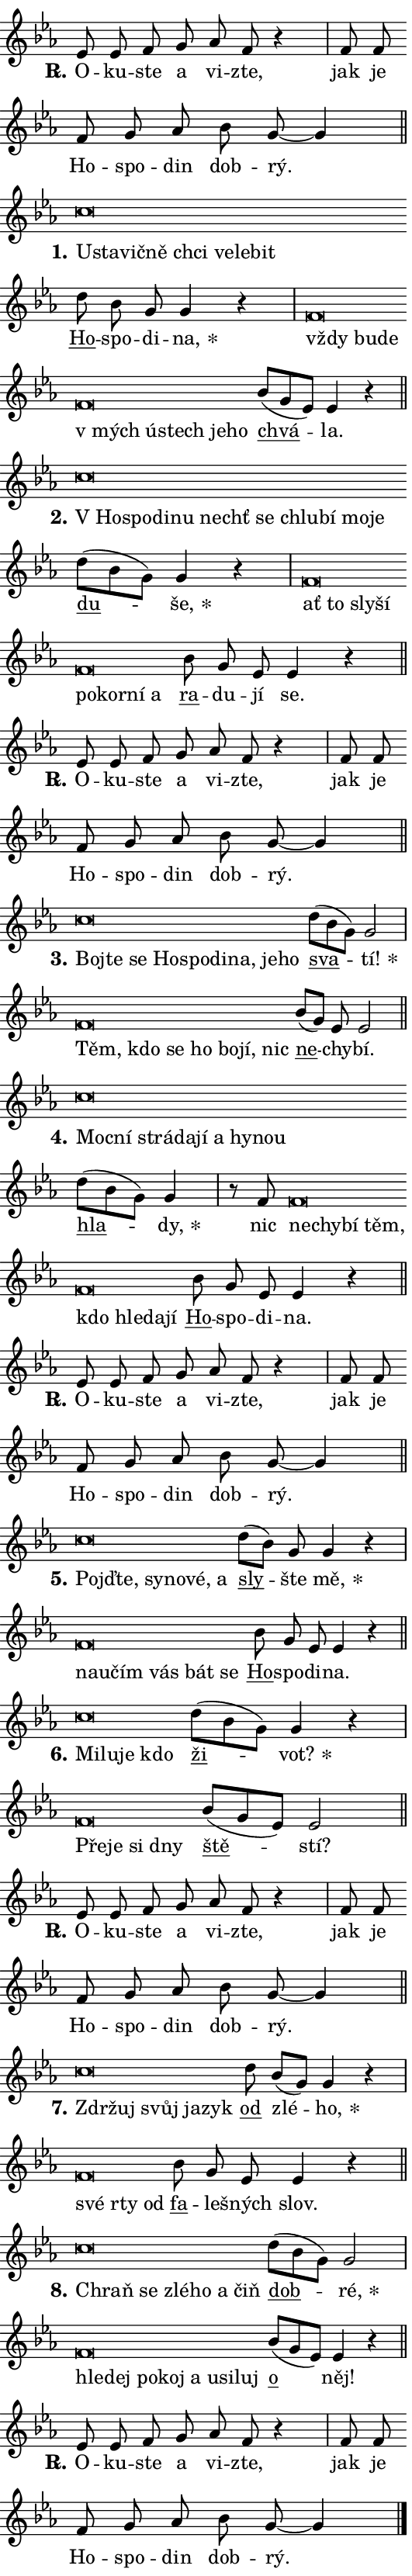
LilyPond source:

\version "2.24.0"
\header { tagline = "" }
\paper {
  indent = 0\cm
  top-margin = 0\cm
  right-margin = 0.13\cm % to fit lyric hyphens
  bottom-margin = 0\cm
  left-margin = 0\cm
  paper-width = 9\cm
  page-breaking = #ly:one-page-breaking
  system-system-spacing.basic-distance = #11
  score-system-spacing.basic-distance = #11
  ragged-last = ##f
}


%% Author: Thomas Morley
%% https://lists.gnu.org/archive/html/lilypond-user/2020-05/msg00002.html
#(define (line-position grob)
"Returns position of @var[grob} in current system:
   @code{'start}, if at first time-step
   @code{'end}, if at last time-step
   @code{'middle} otherwise
"
  (let* ((col (ly:item-get-column grob))
         (ln (ly:grob-object col 'left-neighbor))
         (rn (ly:grob-object col 'right-neighbor))
         (col-to-check-left (if (ly:grob? ln) ln col))
         (col-to-check-right (if (ly:grob? rn) rn col))
         (break-dir-left
           (and
             (ly:grob-property col-to-check-left 'non-musical #f)
             (ly:item-break-dir col-to-check-left)))
         (break-dir-right
           (and
             (ly:grob-property col-to-check-right 'non-musical #f)
             (ly:item-break-dir col-to-check-right))))
        (cond ((eqv? 1 break-dir-left) 'start)
              ((eqv? -1 break-dir-right) 'end)
              (else 'middle))))

#(define (tranparent-at-line-position vctor)
  (lambda (grob)
  "Relying on @code{line-position} select the relevant enry from @var{vctor}.
Used to determine transparency,"
    (case (line-position grob)
      ((end) (not (vector-ref vctor 0)))
      ((middle) (not (vector-ref vctor 1)))
      ((start) (not (vector-ref vctor 2))))))

noteHeadBreakVisibility =
#(define-music-function (break-visibility)(vector?)
"Makes @code{NoteHead}s transparent relying on @var{break-visibility}"
#{
  \override NoteHead.transparent =
    #(tranparent-at-line-position break-visibility)
#})

#(define delete-ledgers-for-transparent-note-heads
  (lambda (grob)
    "Reads whether a @code{NoteHead} is transparent.
If so this @code{NoteHead} is removed from @code{'note-heads} from
@var{grob}, which is supposed to be @code{LedgerLineSpanner}.
As a result ledgers are not printed for this @code{NoteHead}"
    (let* ((nhds-array (ly:grob-object grob 'note-heads))
           (nhds-list
             (if (ly:grob-array? nhds-array)
                 (ly:grob-array->list nhds-array)
                 '()))
           ;; Relies on the transparent-property being done before
           ;; Staff.LedgerLineSpanner.after-line-breaking is executed.
           ;; This is fragile ...
           (to-keep
             (remove
               (lambda (nhd)
                 (ly:grob-property nhd 'transparent #f))
               nhds-list)))
      ;; TODO find a better method to iterate over grob-arrays, similiar
      ;; to filter/remove etc for lists
      ;; For now rebuilt from scratch
      (set! (ly:grob-object grob 'note-heads)  '())
      (for-each
        (lambda (nhd)
          (ly:pointer-group-interface::add-grob grob 'note-heads nhd))
        to-keep))))

squashNotes = {
  \override NoteHead.X-extent = #'(-0.2 . 0.2)
  \override NoteHead.Y-extent = #'(-0.75 . 0)
  \override NoteHead.stencil =
    #(lambda (grob)
       (let ((pos (ly:grob-property grob 'staff-position)))
         (begin
           (if (< pos -7) (display "ERROR: Lower brevis then expected\n") (display ""))
           (if (<= pos -6) ly:text-interface::print ly:note-head::print))))
}
unSquashNotes = {
  \revert NoteHead.X-extent
  \revert NoteHead.Y-extent
  \revert NoteHead.stencil
}

hideNotes = \noteHeadBreakVisibility #begin-of-line-visible
unHideNotes = \noteHeadBreakVisibility #all-visible

% work-around for resetting accidentals
% https://lilypond.org/doc/v2.23/Documentation/notation/displaying-rhythms#unmetered-music
cadenzaMeasure = {
  \cadenzaOff
  \partial 1024 s1024
  \cadenzaOn
}

#(define-markup-command (accent layout props text) (markup?)
  "Underline accented syllable"
  (interpret-markup layout props
    #{\markup \override #'(offset . 4.3) \underline { #text }#}))

responsum = \markup \concat {
  "R" \hspace #-1.05 \path #0.1 #'((moveto 0 0.07) (lineto 0.9 0.8)) \hspace #0.05 "."
}

spaceSize = #0.6828661417322834 % exact space size for TeX Gyre Schola

\layout {
  \context {
    \Staff
    \remove "Time_signature_engraver"
    \override LedgerLineSpanner.after-line-breaking = #delete-ledgers-for-transparent-note-heads
  }
  \context {
    \Lyrics {
      \override LyricSpace.minimum-distance = \spaceSize
      \override LyricText.font-name = #"TeX Gyre Schola"
      \override LyricText.font-size = 1
      \override StanzaNumber.font-name = #"TeX Gyre Schola Bold"
      \override StanzaNumber.font-size = 1
    }
  }
  \context {
    \Score 
    \override NoteHead.text =
      #(lambda (grob) 
        (let ((pos (ly:grob-property grob 'staff-position)))
          #{\markup {
            \combine
              \halign #-0.55 \raise #(if (= pos -6) 0 0.5) \override #'(thickness . 2) \draw-line #'(3.2 . 0)
              \musicglyph "noteheads.sM1"
          }#}))
  }
}

% magnetic-lyrics.ily
%
%   written by
%     Jean Abou Samra <jean@abou-samra.fr>
%     Werner Lemberg <wl@gnu.org>
%
%   adapted by
%     Jiri Hon <jiri.hon@gmail.com>
%
% Version 2022-Apr-15

% https://www.mail-archive.com/lilypond-user@gnu.org/msg149350.html

#(define (Left_hyphen_pointer_engraver context)
   "Collect syllable-hyphen-syllable occurrences in lyrics and store
them in properties.  This engraver only looks to the left.  For
example, if the lyrics input is @code{foo -- bar}, it does the
following.

@itemize @bullet
@item
Set the @code{text} property of the @code{LyricHyphen} grob between
@q{foo} and @q{bar} to @code{foo}.

@item
Set the @code{left-hyphen} property of the @code{LyricText} grob with
text @q{foo} to the @code{LyricHyphen} grob between @q{foo} and
@q{bar}.
@end itemize

Use this auxiliary engraver in combination with the
@code{lyric-@/text::@/apply-@/magnetic-@/offset!} hook."
   (let ((hyphen #f)
         (text #f))
     (make-engraver
      (acknowledgers
       ((lyric-syllable-interface engraver grob source-engraver)
        (set! text grob)))
      (end-acknowledgers
       ((lyric-hyphen-interface engraver grob source-engraver)
        ;(when (not (grob::has-interface grob 'lyric-space-interface))
          (set! hyphen grob)));)
      ((stop-translation-timestep engraver)
       (when (and text hyphen)
         (ly:grob-set-object! text 'left-hyphen hyphen))
       (set! text #f)
       (set! hyphen #f)))))

#(define (lyric-text::apply-magnetic-offset! grob)
   "If the space between two syllables is less than the value in
property @code{LyricText@/.details@/.squash-threshold}, move the right
syllable to the left so that it gets concatenated with the left
syllable.

Use this function as a hook for
@code{LyricText@/.after-@/line-@/breaking} if the
@code{Left_@/hyphen_@/pointer_@/engraver} is active."
   (let ((hyphen (ly:grob-object grob 'left-hyphen #f)))
     (when hyphen
       (let ((left-text (ly:spanner-bound hyphen LEFT)))
         (when (grob::has-interface left-text 'lyric-syllable-interface)
           (let* ((common (ly:grob-common-refpoint grob left-text X))
                  (this-x-ext (ly:grob-extent grob common X))
                  (left-x-ext
                   (begin
                     ;; Trigger magnetism for left-text.
                     (ly:grob-property left-text 'after-line-breaking)
                     (ly:grob-extent left-text common X)))
                  ;; `delta` is the gap width between two syllables.
                  (delta (- (interval-start this-x-ext)
                            (interval-end left-x-ext)))
                  (details (ly:grob-property grob 'details))
                  (threshold (assoc-get 'squash-threshold details 0.2)))
             (when (< delta threshold)
               (let* (;; We have to manipulate the input text so that
                      ;; ligatures crossing syllable boundaries are not
                      ;; disabled.  For languages based on the Latin
                      ;; script this is essentially a beautification.
                      ;; However, for non-Western scripts it can be a
                      ;; necessity.
                      (lt (ly:grob-property left-text 'text))
                      (rt (ly:grob-property grob 'text))
                      (is-space (grob::has-interface hyphen 'lyric-space-interface))
                      (space (if is-space " " ""))
                      (extra-delta (if is-space spaceSize 0))
                      ;; Append new syllable.
                      (ltrt-space (if (and (string? lt) (string? rt))
                                (string-append lt space rt)
                                (make-concat-markup (list lt space rt))))
                      ;; Right-align `ltrt` to the right side.
                      (ltrt-space-markup (grob-interpret-markup
                               grob
                               (make-translate-markup
                                (cons (interval-length this-x-ext) 0)
                                (make-right-align-markup ltrt-space)))))
                 (begin
                   ;; Don't print `left-text`.
                   (ly:grob-set-property! left-text 'stencil #f)
                   ;; Set text and stencil (which holds all collected
                   ;; syllables so far) and shift it to the left.
                   (ly:grob-set-property! grob 'text ltrt-space)
                   (ly:grob-set-property! grob 'stencil ltrt-space-markup)
                   (ly:grob-translate-axis! grob (- (- delta extra-delta)) X))))))))))


#(define (lyric-hyphen::displace-bounds-first grob)
   ;; Make very sure this callback isn't triggered too early.
   (let ((left (ly:spanner-bound grob LEFT))
         (right (ly:spanner-bound grob RIGHT)))
     (ly:grob-property left 'after-line-breaking)
     (ly:grob-property right 'after-line-breaking)
     (ly:lyric-hyphen::print grob)))

squashThreshold = #0.4

\layout {
  \context {
    \Lyrics
    \consists #Left_hyphen_pointer_engraver
    \override LyricText.after-line-breaking =
      #lyric-text::apply-magnetic-offset!
    \override LyricHyphen.stencil = #lyric-hyphen::displace-bounds-first
    \override LyricText.details.squash-threshold = \squashThreshold
    \override LyricHyphen.minimum-distance = 0
    \override LyricHyphen.minimum-length = \squashThreshold
  }
}

squashText = \override LyricText.details.squash-threshold = 9999
unSquashText = \override LyricText.details.squash-threshold = \squashThreshold

leftText = \override LyricText.self-alignment-X = #LEFT
unLeftText = \revert LyricText.self-alignment-X

starOffset = #(lambda (grob) 
                (let ((x_offset (ly:self-alignment-interface::aligned-on-x-parent grob)))
                  (if (= x_offset 0) 0 (+ x_offset 1.2))))

star = #(define-music-function (syllable)(string?)
"Append star separator at the end of a syllable"
#{
  \once \override LyricText.X-offset = #starOffset
  \lyricmode { \markup {
    #syllable
    \override #'((font-name . "TeX Gyre Schola Bold")) \hspace #0.2 \lower #0.65 \larger "*"
  } }
#})

starAccent = #(define-music-function (syllable)(string?)
"Append star separator at the end of a syllable and make accent"
#{
  \once \override LyricText.X-offset = #starOffset
  \lyricmode { \markup {
    \accent #syllable
    \override #'((font-name . "TeX Gyre Schola Bold")) \hspace #0.2 \lower #0.65 \larger "*"
  } }
#})

breath = #(define-music-function (syllable)(string?)
"Append breathing indicator at the end of a syllable"
#{
  \lyricmode { \markup { #syllable "+" } }
#})

optionalBreath = #(define-music-function (syllable)(string?)
"Append optional breathing indicator at the end of a syllable"
#{
  \lyricmode { \markup { #syllable "(+)" } }
#})


\score {
    <<
        \new Voice = "melody" { \cadenzaOn \key es \major \relative { es'8 es f g as f r4 \cadenzaMeasure \bar "|" f8 f \bar "" f g as \bar "" bes g~ g4 \cadenzaMeasure \bar "||" \break } }
        \new Lyrics \lyricsto "melody" { \lyricmode { \set stanza = \responsum
O -- ku -- ste a vi -- zte, jak je Ho -- spo -- din dob -- rý. } }
    >>
    \layout {}
}

\score {
    <<
        \new Voice = "melody" { \cadenzaOn \key es \major \relative { \squashNotes c''\breve*1/16 \hideNotes \breve*1/16 \bar "" \breve*1/16 \bar "" \breve*1/16 \bar "" \breve*1/16 \bar "" \breve*1/16 \bar "" \breve*1/16 \breve*1/16 \bar "" \unHideNotes \unSquashNotes \bar "" d8 bes g g4 r \cadenzaMeasure \bar "|" \squashNotes f\breve*1/16 \hideNotes \breve*1/16 \bar "" \breve*1/16 \bar "" \breve*1/16 \bar "" \breve*1/16 \bar "" \breve*1/16 \bar "" \breve*1/16 \breve*1/16 \bar "" \unHideNotes \unSquashNotes \bar "" bes8[( g es)] es4 r \cadenzaMeasure \bar "||" \break } }
        \new Lyrics \lyricsto "melody" { \lyricmode { \set stanza = "1."
\leftText U -- \squashText sta -- vič -- ně chci ve -- le -- bit \unLeftText \unSquashText \markup \accent Ho -- spo -- di -- \star na, \leftText vždy \squashText bu -- de "v mých" ú -- stech je -- ho \unLeftText \unSquashText \markup \accent chvá -- la. } }
    >>
    \layout {}
}

\score {
    <<
        \new Voice = "melody" { \cadenzaOn \key es \major \relative { \squashNotes c''\breve*1/16 \hideNotes \breve*1/16 \bar "" \breve*1/16 \bar "" \breve*1/16 \bar "" \breve*1/16 \bar "" \breve*1/16 \bar "" \breve*1/16 \bar "" \breve*1/16 \bar "" \breve*1/16 \breve*1/16 \bar "" \unHideNotes \unSquashNotes \bar "" d8[( bes g)] g4 r \cadenzaMeasure \bar "|" \squashNotes f\breve*1/16 \hideNotes \breve*1/16 \bar "" \breve*1/16 \bar "" \breve*1/16 \bar "" \breve*1/16 \bar "" \breve*1/16 \bar "" \breve*1/16 \breve*1/16 \bar "" \unHideNotes \unSquashNotes \bar "" bes8 g es es4 r \cadenzaMeasure \bar "||" \break } }
        \new Lyrics \lyricsto "melody" { \lyricmode { \set stanza = "2."
\leftText "V Ho" -- \squashText spo -- di -- nu nechť se chlu -- bí mo -- je \unLeftText \unSquashText \markup \accent du -- \star še, \leftText ať \squashText to sly -- ší po -- kor -- ní a \unLeftText \unSquashText \markup \accent ra -- du -- jí se. } }
    >>
    \layout {}
}

\score {
    <<
        \new Voice = "melody" { \cadenzaOn \key es \major \relative { es'8 es f g as f r4 \cadenzaMeasure \bar "|" f8 f \bar "" f g as \bar "" bes g~ g4 \cadenzaMeasure \bar "||" \break } }
        \new Lyrics \lyricsto "melody" { \lyricmode { \set stanza = \responsum
O -- ku -- ste a vi -- zte, jak je Ho -- spo -- din dob -- rý. } }
    >>
    \layout {}
}

\score {
    <<
        \new Voice = "melody" { \cadenzaOn \key es \major \relative { \squashNotes c''\breve*1/16 \hideNotes \breve*1/16 \bar "" \breve*1/16 \bar "" \breve*1/16 \bar "" \breve*1/16 \bar "" \breve*1/16 \bar "" \breve*1/16 \bar "" \breve*1/16 \breve*1/16 \bar "" \unHideNotes \unSquashNotes \bar "" d8[( bes g)] g2 \cadenzaMeasure \bar "|" \squashNotes f\breve*1/16 \hideNotes \breve*1/16 \bar "" \breve*1/16 \bar "" \breve*1/16 \bar "" \breve*1/16 \bar "" \breve*1/16 \breve*1/16 \bar "" \unHideNotes \unSquashNotes \bar "" bes8[( g)] es es2 \cadenzaMeasure \bar "||" \break } }
        \new Lyrics \lyricsto "melody" { \lyricmode { \set stanza = "3."
\leftText Boj -- \squashText te se Ho -- spo -- di -- na, je -- ho \unLeftText \unSquashText \markup \accent sva -- \star tí! \leftText Těm, \squashText kdo se ho bo -- jí, nic \unLeftText \unSquashText \markup \accent ne -- chy -- bí. } }
    >>
    \layout {}
}

\score {
    <<
        \new Voice = "melody" { \cadenzaOn \key es \major \relative { \squashNotes c''\breve*1/16 \hideNotes \breve*1/16 \bar "" \breve*1/16 \bar "" \breve*1/16 \bar "" \breve*1/16 \bar "" \breve*1/16 \bar "" \breve*1/16 \breve*1/16 \bar "" \unHideNotes \unSquashNotes \bar "" d8[( bes g)] g4 \cadenzaMeasure \bar "|" r8 f8 \squashNotes f\breve*1/16 \hideNotes \breve*1/16 \bar "" \breve*1/16 \bar "" \breve*1/16 \bar "" \breve*1/16 \bar "" \breve*1/16 \bar "" \breve*1/16 \breve*1/16 \bar "" \unHideNotes \unSquashNotes \bar "" bes8 g es es4 r \cadenzaMeasure \bar "||" \break } }
        \new Lyrics \lyricsto "melody" { \lyricmode { \set stanza = "4."
\leftText Moc -- \squashText ní strá -- da -- jí a hy -- nou \unLeftText \unSquashText \markup \accent hla -- \star dy, nic \leftText ne -- \squashText chy -- bí těm, kdo hle -- da -- jí \unLeftText \unSquashText \markup \accent Ho -- spo -- di -- na. } }
    >>
    \layout {}
}

\score {
    <<
        \new Voice = "melody" { \cadenzaOn \key es \major \relative { es'8 es f g as f r4 \cadenzaMeasure \bar "|" f8 f \bar "" f g as \bar "" bes g~ g4 \cadenzaMeasure \bar "||" \break } }
        \new Lyrics \lyricsto "melody" { \lyricmode { \set stanza = \responsum
O -- ku -- ste a vi -- zte, jak je Ho -- spo -- din dob -- rý. } }
    >>
    \layout {}
}

\score {
    <<
        \new Voice = "melody" { \cadenzaOn \key es \major \relative { \squashNotes c''\breve*1/16 \hideNotes \breve*1/16 \bar "" \breve*1/16 \bar "" \breve*1/16 \bar "" \breve*1/16 \breve*1/16 \bar "" \unHideNotes \unSquashNotes \bar "" d8[( bes)] g g4 r \cadenzaMeasure \bar "|" \squashNotes f\breve*1/16 \hideNotes \breve*1/16 \bar "" \breve*1/16 \bar "" \breve*1/16 \bar "" \breve*1/16 \breve*1/16 \bar "" \unHideNotes \unSquashNotes \bar "" bes8 g es es4 r \cadenzaMeasure \bar "||" \break } }
        \new Lyrics \lyricsto "melody" { \lyricmode { \set stanza = "5."
\leftText Pojď -- \squashText te, sy -- no -- vé, a \unLeftText \unSquashText \markup \accent sly -- šte \star mě, \leftText na -- \squashText u -- čím vás bát se \unLeftText \unSquashText \markup \accent Ho -- spo -- di -- na. } }
    >>
    \layout {}
}

\score {
    <<
        \new Voice = "melody" { \cadenzaOn \key es \major \relative { \squashNotes c''\breve*1/16 \hideNotes \breve*1/16 \bar "" \breve*1/16 \breve*1/16 \bar "" \unHideNotes \unSquashNotes \bar "" d8[( bes g)] g4 r \cadenzaMeasure \bar "|" \squashNotes f\breve*1/16 \hideNotes \breve*1/16 \bar "" \breve*1/16 \breve*1/16 \bar "" \unHideNotes \unSquashNotes \bar "" bes8[( g es)] es2 \cadenzaMeasure \bar "||" \break } }
        \new Lyrics \lyricsto "melody" { \lyricmode { \set stanza = "6."
\leftText Mi -- \squashText lu -- je kdo \unLeftText \unSquashText \markup \accent ži -- \star vot? \leftText Pře -- \squashText je si dny \unLeftText \unSquashText \markup \accent ště -- stí? } }
    >>
    \layout {}
}

\score {
    <<
        \new Voice = "melody" { \cadenzaOn \key es \major \relative { es'8 es f g as f r4 \cadenzaMeasure \bar "|" f8 f \bar "" f g as \bar "" bes g~ g4 \cadenzaMeasure \bar "||" \break } }
        \new Lyrics \lyricsto "melody" { \lyricmode { \set stanza = \responsum
O -- ku -- ste a vi -- zte, jak je Ho -- spo -- din dob -- rý. } }
    >>
    \layout {}
}

\score {
    <<
        \new Voice = "melody" { \cadenzaOn \key es \major \relative { \squashNotes c''\breve*1/16 \hideNotes \breve*1/16 \bar "" \breve*1/16 \bar "" \breve*1/16 \breve*1/16 \bar "" \unHideNotes \unSquashNotes \bar "" d8 bes[( g)] g4 r \cadenzaMeasure \bar "|" \squashNotes f\breve*1/16 \hideNotes \breve*1/16 \breve*1/16 \bar "" \unHideNotes \unSquashNotes \bar "" bes8 g es es4 r \cadenzaMeasure \bar "||" \break } }
        \new Lyrics \lyricsto "melody" { \lyricmode { \set stanza = "7."
\leftText Zdr -- \squashText žuj svůj ja -- zyk \unLeftText \unSquashText \markup \accent od zlé -- \star ho, \leftText své \squashText rty od \unLeftText \unSquashText \markup \accent fa -- le -- šných slov. } }
    >>
    \layout {}
}

\score {
    <<
        \new Voice = "melody" { \cadenzaOn \key es \major \relative { \squashNotes c''\breve*1/16 \hideNotes \breve*1/16 \bar "" \breve*1/16 \bar "" \breve*1/16 \bar "" \breve*1/16 \breve*1/16 \bar "" \unHideNotes \unSquashNotes \bar "" d8[( bes g)] g2 \cadenzaMeasure \bar "|" \squashNotes f\breve*1/16 \hideNotes \breve*1/16 \bar "" \breve*1/16 \bar "" \breve*1/16 \bar "" \breve*1/16 \bar "" \breve*1/16 \bar "" \breve*1/16 \breve*1/16 \bar "" \unHideNotes \unSquashNotes \bar "" bes8[( g es)] es4 r \cadenzaMeasure \bar "||" \break } }
        \new Lyrics \lyricsto "melody" { \lyricmode { \set stanza = "8."
\leftText Chraň \squashText se zlé -- ho a čiň \unLeftText \unSquashText \markup \accent dob -- \star ré, \leftText hle -- \squashText dej po -- koj a u -- si -- luj \unLeftText \unSquashText \markup \accent o něj! } }
    >>
    \layout {}
}

\score {
    <<
        \new Voice = "melody" { \cadenzaOn \key es \major \relative { es'8 es f g as f r4 \cadenzaMeasure \bar "|" f8 f \bar "" f g as \bar "" bes g~ g4 \cadenzaMeasure \bar "||" \break } \bar "|." }
        \new Lyrics \lyricsto "melody" { \lyricmode { \set stanza = \responsum
O -- ku -- ste a vi -- zte, jak je Ho -- spo -- din dob -- rý. } }
    >>
    \layout {}
}
